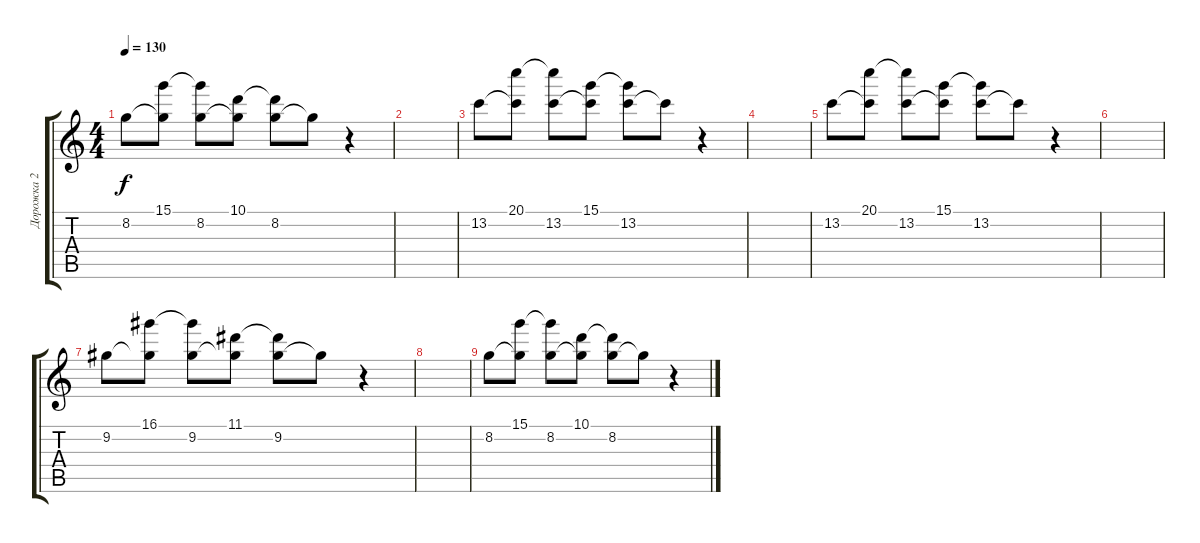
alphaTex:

\track ("Дорожка 2" "Дорожка 2") {instrument acousticguitarsteel}
\staff {score tabs}
\tuning (E4 B3 G3 D3 A2 E2) {hide}
\ts (4 4)
\tempo 130
\clef g2
\ks c
8.2.8{dy f} (15.1 8.2{t}).8 (15.1{t} 8.2).8 (10.1 8.2{t}).8 (10.1{t} 8.2).8 8.2{t}.8 r.4 |
|
13.2.8 (20.1 13.2{t}).8 (20.1{t} 13.2).8 (15.1 13.2{t}).8 (15.1{t} 13.2).8 13.2{t}.8 r.4 |
|
13.2.8 (20.1 13.2{t}).8 (20.1{t} 13.2).8 (15.1 13.2{t}).8 (15.1{t} 13.2).8 13.2{t}.8 r.4 |
|
9.2.8 (16.1 9.2{t}).8 (16.1{t} 9.2).8 (11.1 9.2{t}).8 (11.1{t} 9.2).8 9.2{t}.8 r.4 |
|
8.2.8 (15.1 8.2{t}).8 (15.1{t} 8.2).8 (10.1 8.2{t}).8 (10.1{t} 8.2).8 8.2{t}.8 r.4
